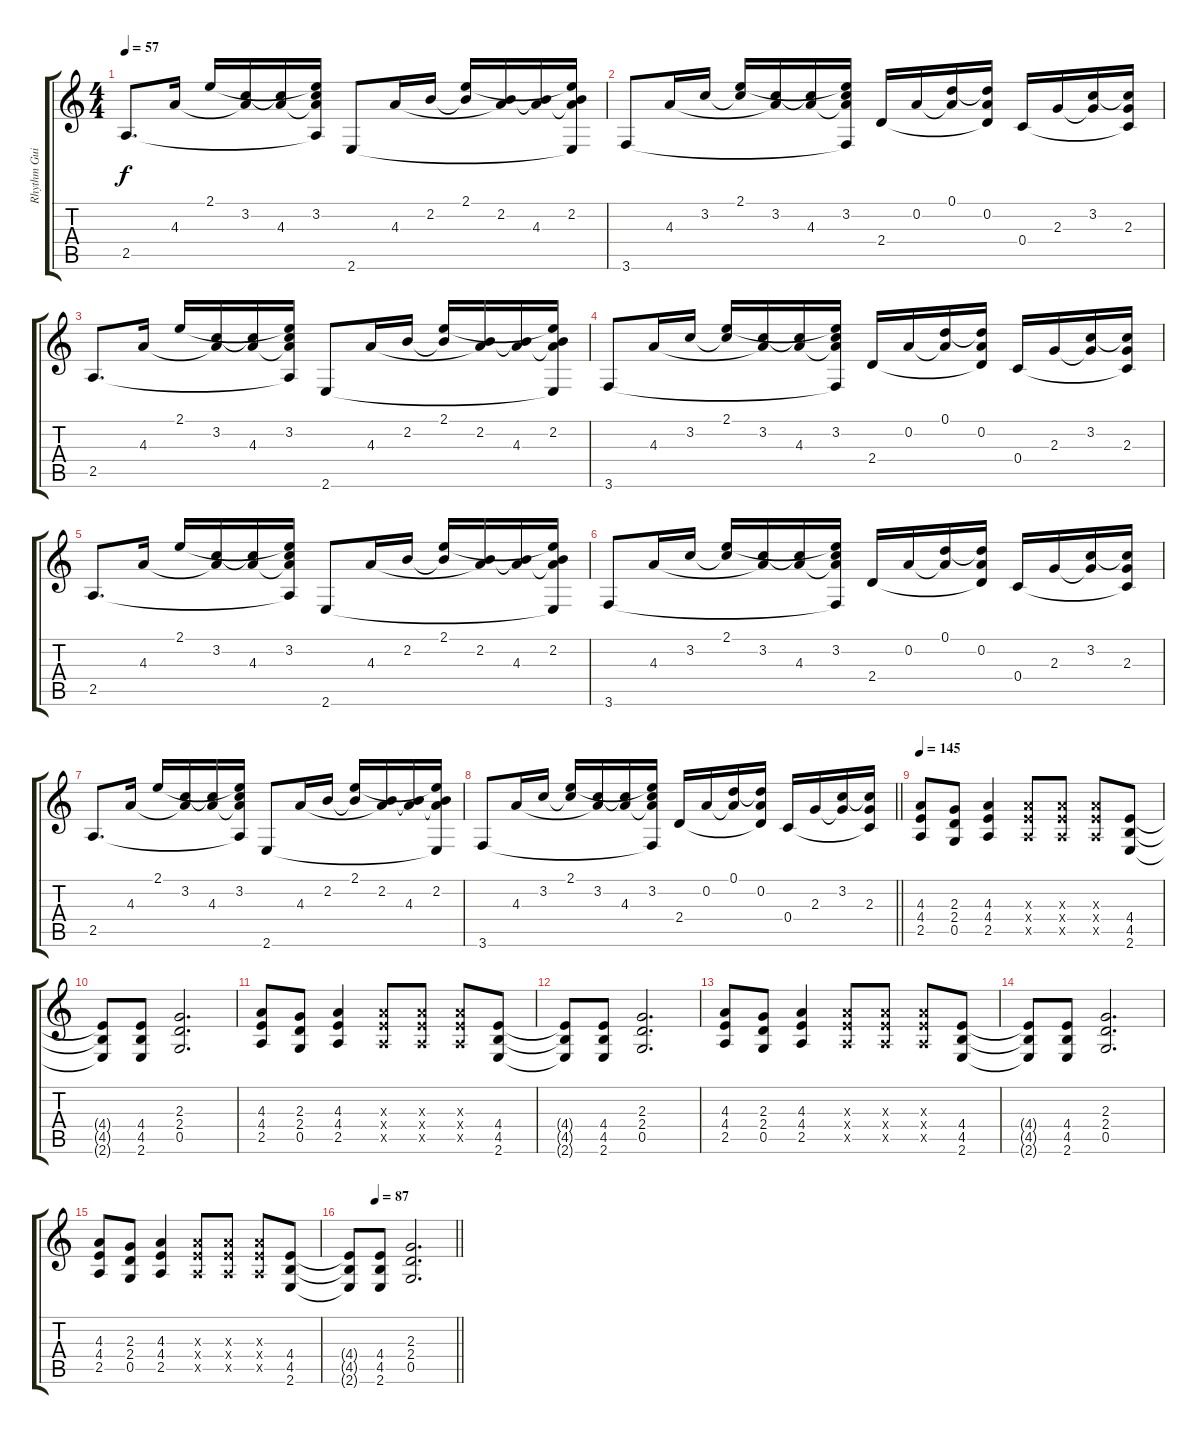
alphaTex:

\track ("Rhythm Guitar" "Rhythm Gui") {instrument overdrivenguitar}
\staff {score tabs}
\tuning (D4 A3 F3 C3 G2 D2) {hide}
\ts (4 4)
\tempo 57
\clef g2
\ks c
2.5.8{d dy f} 4.3.16 2.1.16 (3.2 4.3{t}).16 (3.2{t} 4.3).16 (2.1{t} 3.2 4.3{t} 2.5{t}).16 2.6.8 4.3.16 2.2.16 (2.1 2.2{t}).16 (2.2 4.3{t}).16 (2.2{t} 4.3).16 (2.1{t} 2.2 4.3{t} 2.6{t}).16 |
3.6.8 4.3.16 3.2.16 (2.1 3.2{t}).16 (3.2 4.3{t}).16 (3.2{t} 4.3).16 (2.1{t} 3.2 4.3{t} 3.6{t}).16 2.4.16 0.2.16 (0.1 0.2{t}).16 (0.1{t} 0.2 2.4{t}).16 0.4.16 2.3.16 (3.2 2.3{t}).16 (3.2{t} 2.3 0.4{t}).16 |
2.5.8{d} 4.3.16 2.1.16 (3.2 4.3{t}).16 (3.2{t} 4.3).16 (2.1{t} 3.2 4.3{t} 2.5{t}).16 2.6.8 4.3.16 2.2.16 (2.1 2.2{t}).16 (2.2 4.3{t}).16 (2.2{t} 4.3).16 (2.1{t} 2.2 4.3{t} 2.6{t}).16 |
3.6.8 4.3.16 3.2.16 (2.1 3.2{t}).16 (3.2 4.3{t}).16 (3.2{t} 4.3).16 (2.1{t} 3.2 4.3{t} 3.6{t}).16 2.4.16 0.2.16 (0.1 0.2{t}).16 (0.1{t} 0.2 2.4{t}).16 0.4.16 2.3.16 (3.2 2.3{t}).16 (3.2{t} 2.3 0.4{t}).16 |
2.5.8{d} 4.3.16 2.1.16 (3.2 4.3{t}).16 (3.2{t} 4.3).16 (2.1{t} 3.2 4.3{t} 2.5{t}).16 2.6.8 4.3.16 2.2.16 (2.1 2.2{t}).16 (2.2 4.3{t}).16 (2.2{t} 4.3).16 (2.1{t} 2.2 4.3{t} 2.6{t}).16 |
3.6.8 4.3.16 3.2.16 (2.1 3.2{t}).16 (3.2 4.3{t}).16 (3.2{t} 4.3).16 (2.1{t} 3.2 4.3{t} 3.6{t}).16 2.4.16 0.2.16 (0.1 0.2{t}).16 (0.1{t} 0.2 2.4{t}).16 0.4.16 2.3.16 (3.2 2.3{t}).16 (3.2{t} 2.3 0.4{t}).16 |
2.5.8{d} 4.3.16 2.1.16 (3.2 4.3{t}).16 (3.2{t} 4.3).16 (2.1{t} 3.2 4.3{t} 2.5{t}).16 2.6.8 4.3.16 2.2.16 (2.1 2.2{t}).16 (2.2 4.3{t}).16 (2.2{t} 4.3).16 (2.1{t} 2.2 4.3{t} 2.6{t}).16 |
\barLineRight lightlight
3.6.8 4.3.16 3.2.16 (2.1 3.2{t}).16 (3.2 4.3{t}).16 (3.2{t} 4.3).16 (2.1{t} 3.2 4.3{t} 3.6{t}).16 2.4.16 0.2.16 (0.1 0.2{t}).16 (0.1{t} 0.2 2.4{t}).16 0.4.16 2.3.16 (3.2 2.3{t}).16 (3.2{t} 2.3 0.4{t}).16 |
\tempo 145
(4.3 4.4 2.5).8 (2.3 2.4 0.5).8 (4.3 4.4 2.5).4 (4.3{x} 4.4{x} 2.5{x}).8 (4.3{x} 4.4{x} 2.5{x}).8 (4.3{x} 4.4{x} 2.5{x}).8 (4.4 4.5 2.6).8 |
(4.4{t} 4.5{t} 2.6{t}).8 (4.4 4.5 2.6).8 (2.3 2.4 0.5).2{d} |
(4.3 4.4 2.5).8 (2.3 2.4 0.5).8 (4.3 4.4 2.5).4 (4.3{x} 4.4{x} 2.5{x}).8 (4.3{x} 4.4{x} 2.5{x}).8 (4.3{x} 4.4{x} 2.5{x}).8 (4.4 4.5 2.6).8 |
(4.4{t} 4.5{t} 2.6{t}).8 (4.4 4.5 2.6).8 (2.3 2.4 0.5).2{d} |
(4.3 4.4 2.5).8 (2.3 2.4 0.5).8 (4.3 4.4 2.5).4 (4.3{x} 4.4{x} 2.5{x}).8 (4.3{x} 4.4{x} 2.5{x}).8 (4.3{x} 4.4{x} 2.5{x}).8 (4.4 4.5 2.6).8 |
(4.4{t} 4.5{t} 2.6{t}).8 (4.4 4.5 2.6).8 (2.3 2.4 0.5).2{d} |
(4.3 4.4 2.5).8 (2.3 2.4 0.5).8 (4.3 4.4 2.5).4 (4.3{x} 4.4{x} 2.5{x}).8 (4.3{x} 4.4{x} 2.5{x}).8 (4.3{x} 4.4{x} 2.5{x}).8 (4.4 4.5 2.6).8 |
\tempo (87 0.25)
\barLineRight lightlight
(4.4{t} 4.5{t} 2.6{t}).8 (4.4 4.5 2.6).8 (2.3 2.4 0.5).2{d}
